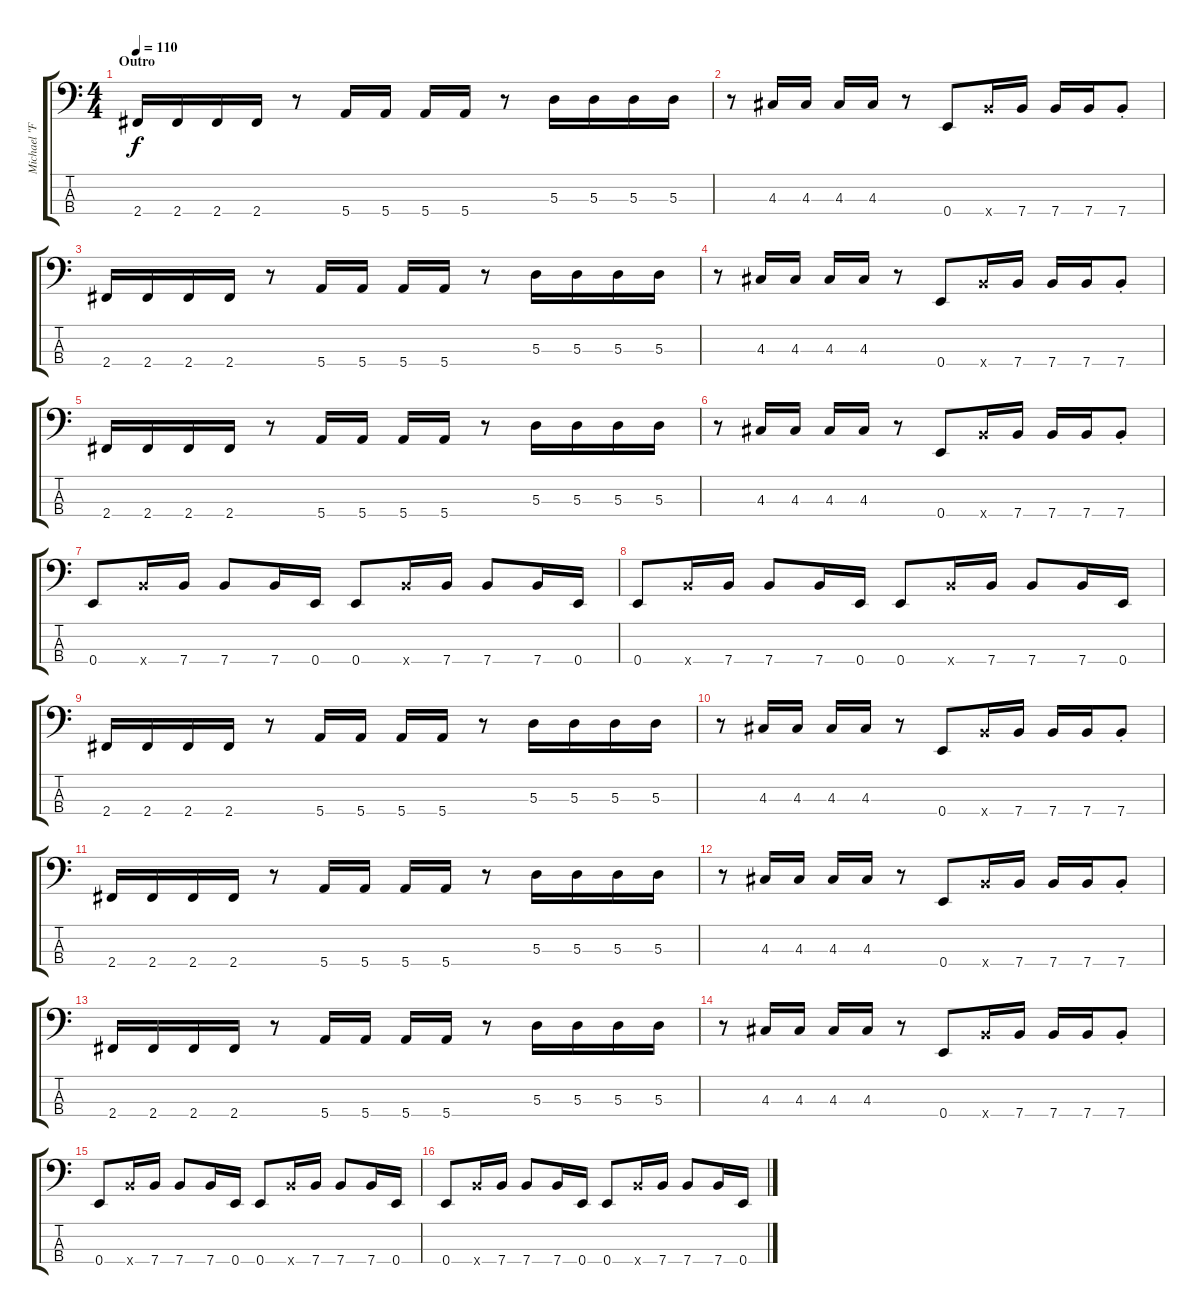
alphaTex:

\track ("Michael \"Flea\" Balzary | Bass" "Michael \"F") {instrument electricbassfinger}
\staff {score tabs}
\tuning (G2 D2 A1 E1) {hide}
\ts (4 4)
\section ("" "Outro")
\tempo 110
\clef f4
\ks c
2.4.16{dy f} 2.4.16 2.4.16 2.4.16 r.8 5.4.16 5.4.16 5.4.16 5.4.16 r.8 5.3.16 5.3.16 5.3.16 5.3.16 |
r.8 4.3.16 4.3.16 4.3.16 4.3.16 r.8 0.4.8 7.4{x}.16 7.4.16 7.4.16 7.4.16 7.4{st}.8 |
2.4.16 2.4.16 2.4.16 2.4.16 r.8 5.4.16 5.4.16 5.4.16 5.4.16 r.8 5.3.16 5.3.16 5.3.16 5.3.16 |
r.8 4.3.16 4.3.16 4.3.16 4.3.16 r.8 0.4.8 7.4{x}.16 7.4.16 7.4.16 7.4.16 7.4{st}.8 |
2.4.16 2.4.16 2.4.16 2.4.16 r.8 5.4.16 5.4.16 5.4.16 5.4.16 r.8 5.3.16 5.3.16 5.3.16 5.3.16 |
r.8 4.3.16 4.3.16 4.3.16 4.3.16 r.8 0.4.8 7.4{x}.16 7.4.16 7.4.16 7.4.16 7.4{st}.8 |
0.4.8 7.4{x}.16 7.4.16 7.4.8 7.4.16 0.4.16 0.4.8 7.4{x}.16 7.4.16 7.4.8 7.4.16 0.4.16 |
0.4.8 7.4{x}.16 7.4.16 7.4.8 7.4.16 0.4.16 0.4.8 7.4{x}.16 7.4.16 7.4.8 7.4.16 0.4.16 |
2.4.16 2.4.16 2.4.16 2.4.16 r.8 5.4.16 5.4.16 5.4.16 5.4.16 r.8 5.3.16 5.3.16 5.3.16 5.3.16 |
r.8 4.3.16 4.3.16 4.3.16 4.3.16 r.8 0.4.8 7.4{x}.16 7.4.16 7.4.16 7.4.16 7.4{st}.8 |
2.4.16 2.4.16 2.4.16 2.4.16 r.8 5.4.16 5.4.16 5.4.16 5.4.16 r.8 5.3.16 5.3.16 5.3.16 5.3.16 |
r.8 4.3.16 4.3.16 4.3.16 4.3.16 r.8 0.4.8 7.4{x}.16 7.4.16 7.4.16 7.4.16 7.4{st}.8 |
2.4.16 2.4.16 2.4.16 2.4.16 r.8 5.4.16 5.4.16 5.4.16 5.4.16 r.8 5.3.16 5.3.16 5.3.16 5.3.16 |
r.8 4.3.16 4.3.16 4.3.16 4.3.16 r.8 0.4.8 7.4{x}.16 7.4.16 7.4.16 7.4.16 7.4{st}.8 |
0.4.8 7.4{x}.16 7.4.16 7.4.8 7.4.16 0.4.16 0.4.8 7.4{x}.16 7.4.16 7.4.8 7.4.16 0.4.16 |
0.4.8 7.4{x}.16 7.4.16 7.4.8 7.4.16 0.4.16 0.4.8 7.4{x}.16 7.4.16 7.4.8 7.4.16 0.4.16
